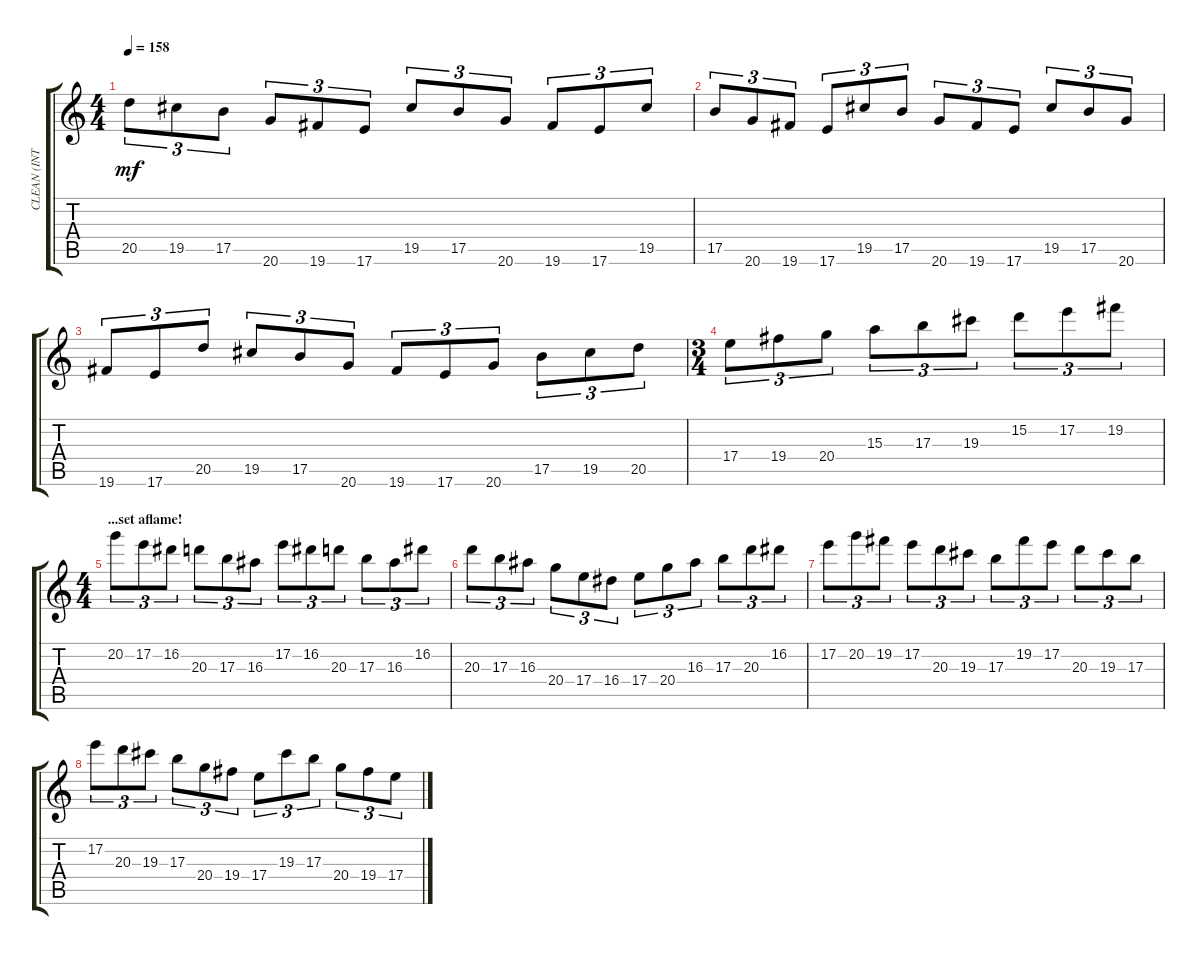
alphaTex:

\track ("CLEAN (INTRO)" "CLEAN (INT") {instrument electricguitarmuted}
\staff {score tabs}
\tuning (Eb4 B3 Gb3 B2 Gb2 B1) {hide}
\ts (4 4)
\tempo 158
\clef g2
\ks c
20.5.8{tu (3 2) dy mf} 19.5.8{tu (3 2)} 17.5.8{tu (3 2)} 20.6.8{tu (3 2)} 19.6.8{tu (3 2)} 17.6.8{tu (3 2)} 19.5.8{tu (3 2)} 17.5.8{tu (3 2)} 20.6.8{tu (3 2)} 19.6.8{tu (3 2)} 17.6.8{tu (3 2)} 19.5.8{tu (3 2)} |
17.5.8{tu (3 2)} 20.6.8{tu (3 2)} 19.6.8{tu (3 2)} 17.6.8{tu (3 2)} 19.5.8{tu (3 2)} 17.5.8{tu (3 2)} 20.6.8{tu (3 2)} 19.6.8{tu (3 2)} 17.6.8{tu (3 2)} 19.5.8{tu (3 2)} 17.5.8{tu (3 2)} 20.6.8{tu (3 2)} |
19.6.8{tu (3 2)} 17.6.8{tu (3 2)} 20.5.8{tu (3 2)} 19.5.8{tu (3 2)} 17.5.8{tu (3 2)} 20.6.8{tu (3 2)} 19.6.8{tu (3 2)} 17.6.8{tu (3 2)} 20.6.8{tu (3 2)} 17.5.8{tu (3 2)} 19.5.8{tu (3 2)} 20.5.8{tu (3 2)} |
\ts (3 4)
17.4.8{tu (3 2)} 19.4.8{tu (3 2)} 20.4.8{tu (3 2)} 15.3.8{tu (3 2)} 17.3.8{tu (3 2)} 19.3.8{tu (3 2)} 15.2.8{tu (3 2)} 17.2.8{tu (3 2)} 19.2.8{tu (3 2)} |
\ts (4 4)
\section ("" "...set aflame!")
20.2.8{tu (3 2)} 17.2.8{tu (3 2)} 16.2.8{tu (3 2)} 20.3.8{tu (3 2)} 17.3.8{tu (3 2)} 16.3.8{tu (3 2)} 17.2.8{tu (3 2)} 16.2.8{tu (3 2)} 20.3.8{tu (3 2)} 17.3.8{tu (3 2)} 16.3.8{tu (3 2)} 16.2.8{tu (3 2)} |
20.3.8{tu (3 2)} 17.3.8{tu (3 2)} 16.3.8{tu (3 2)} 20.4.8{tu (3 2)} 17.4.8{tu (3 2)} 16.4.8{tu (3 2)} 17.4.8{tu (3 2)} 20.4.8{tu (3 2)} 16.3.8{tu (3 2)} 17.3.8{tu (3 2)} 20.3.8{tu (3 2)} 16.2.8{tu (3 2)} |
17.2.8{tu (3 2)} 20.2.8{tu (3 2)} 19.2.8{tu (3 2)} 17.2.8{tu (3 2)} 20.3.8{tu (3 2)} 19.3.8{tu (3 2)} 17.3.8{tu (3 2)} 19.2.8{tu (3 2)} 17.2.8{tu (3 2)} 20.3.8{tu (3 2)} 19.3.8{tu (3 2)} 17.3.8{tu (3 2)} |
17.2.8{tu (3 2)} 20.3.8{tu (3 2)} 19.3.8{tu (3 2)} 17.3.8{tu (3 2)} 20.4.8{tu (3 2)} 19.4.8{tu (3 2)} 17.4.8{tu (3 2)} 19.3.8{tu (3 2)} 17.3.8{tu (3 2)} 20.4.8{tu (3 2)} 19.4.8{tu (3 2)} 17.4.8{tu (3 2)}
